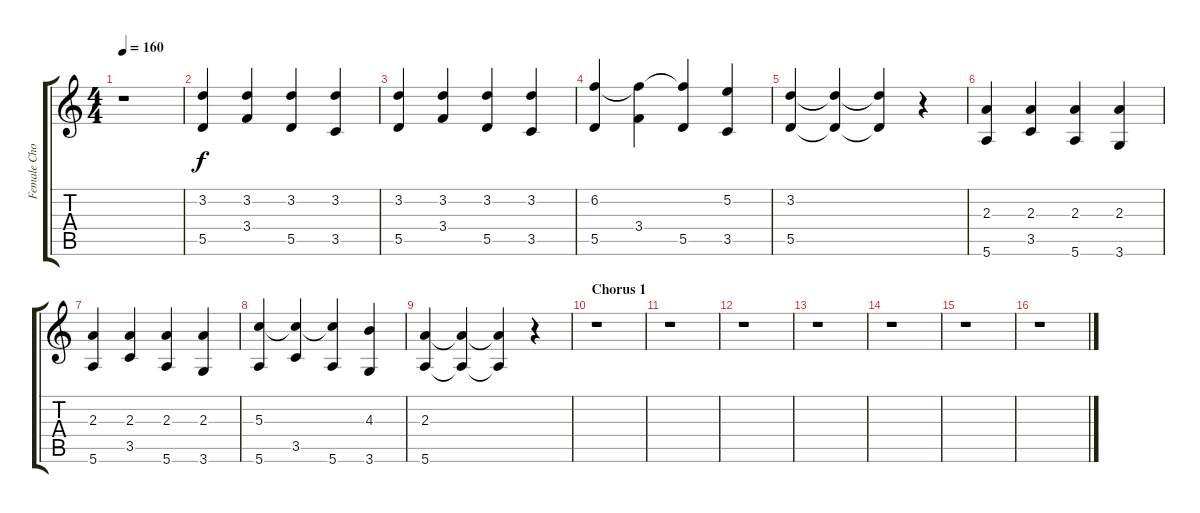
\track ("Female Choir" "Female Cho") {instrument choiraahs}
\staff {score tabs}
\tuning (E5 B4 G4 D4 A3 E3) {hide}
\ts (4 4)
\tempo 160
\clef g2
\ks c
r.1{dy f} |
(3.2 5.5).4 (3.2 3.4).4 (3.2 5.5).4 (3.2 3.5).4 |
(3.2 5.5).4 (3.2 3.4).4 (3.2 5.5).4 (3.2 3.5).4 |
(6.2 5.5).4 (6.2{t} 3.4).4 (6.2{t} 5.5).4 (5.2 3.5).4 |
(3.2 5.5).4 (3.2{t} 5.5{t}).4 (3.2{t} 5.5{t}).4 r.4 |
(2.3 5.6).4 (2.3 3.5).4 (2.3 5.6).4 (2.3 3.6).4 |
(2.3 5.6).4 (2.3 3.5).4 (2.3 5.6).4 (2.3 3.6).4 |
(5.3 5.6).4 (5.3{t} 3.5).4 (5.3{t} 5.6).4 (4.3 3.6).4 |
(2.3 5.6).4 (2.3{t} 5.6{t}).4 (2.3{t} 5.6{t}).4 r.4 |
\section ("" "Chorus 1")
r.1 |
r.1 |
r.1 |
r.1 |
r.1 |
r.1 |
r.1
